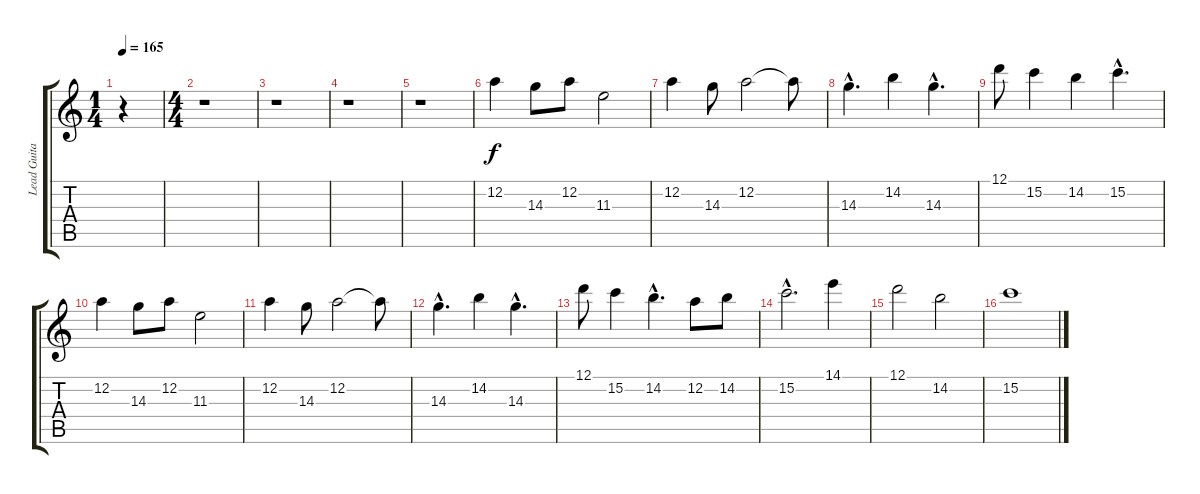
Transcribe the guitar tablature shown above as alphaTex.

\track ("Lead Guitar" "Lead Guita") {instrument overdrivenguitar}
\staff {score tabs}
\tuning (D4 A3 F3 C3 G2 D2) {hide}
\ts (1 4)
\tempo 165
\clef g2
\ks c
r.4{dy f instrument overdrivenguitar} |
\ts (4 4)
r.1 |
r.1 |
r.1 |
r.1 |
12.2.4 14.3.8 12.2.8 11.3.2 |
12.2.4 14.3.8 12.2.2 12.2{t}.8 |
14.3{hac}.4{d} 14.2.4 14.3{hac}.4{d} |
12.1.8 15.2.4 14.2.4 15.2{hac}.4{d} |
12.2.4 14.3.8 12.2.8 11.3.2 |
12.2.4 14.3.8 12.2.2 12.2{t}.8 |
14.3{hac}.4{d} 14.2.4 14.3{hac}.4{d} |
12.1.8 15.2.4 14.2{hac}.4{d} 12.2.8 14.2.8 |
15.2{hac}.2{d} 14.1.4 |
12.1.2 14.2.2 |
15.2.1
